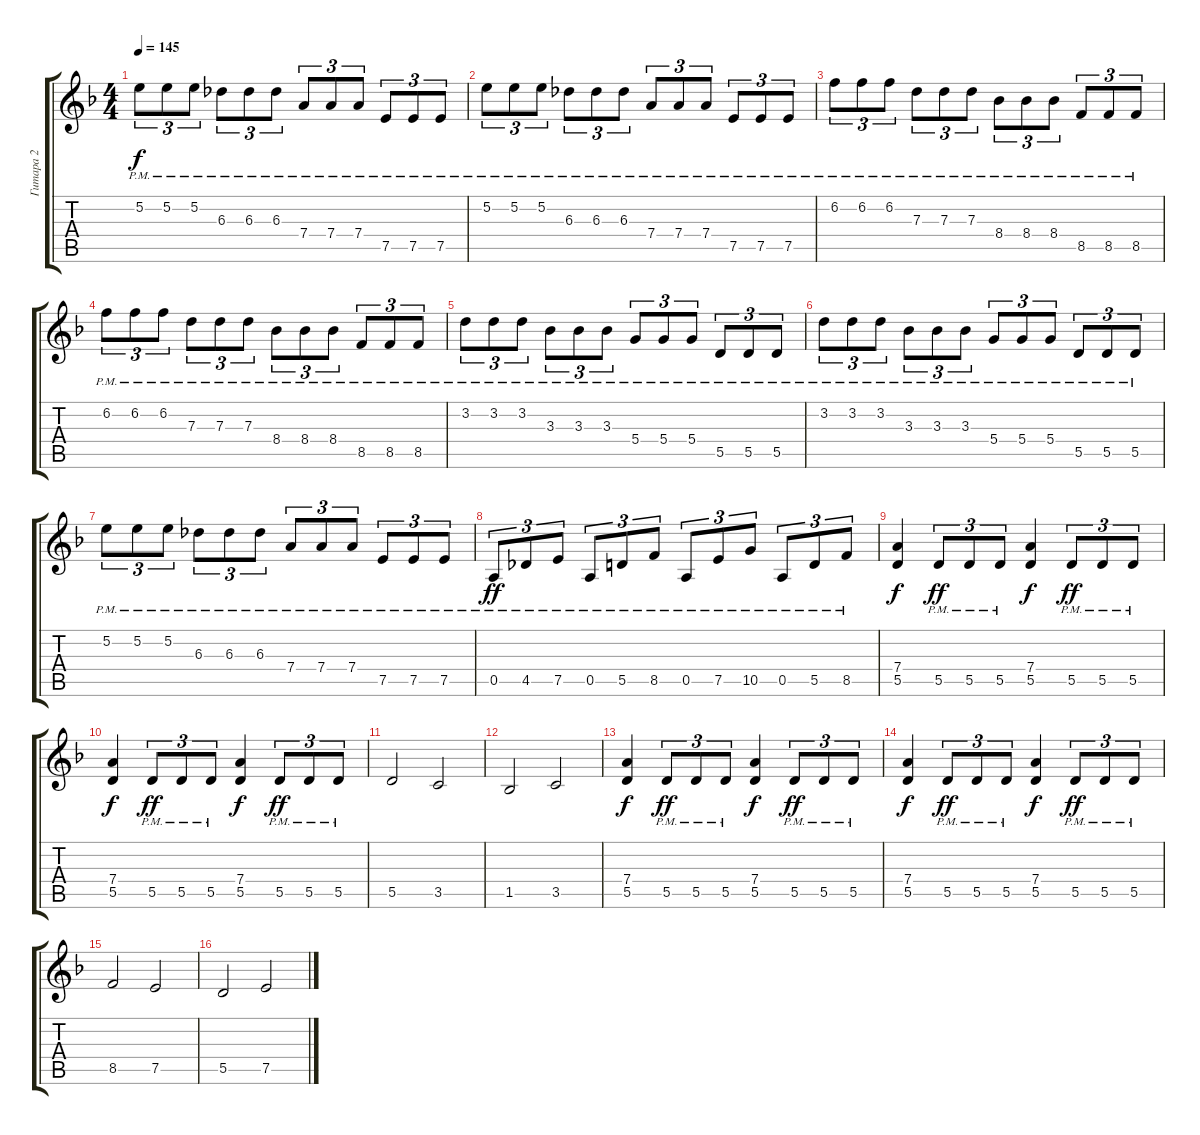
\track ("Гитара 2" "Гитара 2") {instrument distortionguitar}
\staff {score tabs}
\tuning (E4 B3 G3 D3 A2 E2) {hide}
\ts (4 4)
\tempo 145
\clef g2
\ks dminor
5.2{pm}.8{tu (3 2) dy f} 5.2{pm}.8{tu (3 2)} 5.2{pm}.8{tu (3 2)} 6.3{pm}.8{tu (3 2)} 6.3{pm}.8{tu (3 2)} 6.3{pm}.8{tu (3 2)} 7.4{pm}.8{tu (3 2)} 7.4{pm}.8{tu (3 2)} 7.4{pm}.8{tu (3 2)} 7.5{pm}.8{tu (3 2)} 7.5{pm}.8{tu (3 2)} 7.5{pm}.8{tu (3 2)} |
5.2{pm}.8{tu (3 2)} 5.2{pm}.8{tu (3 2)} 5.2{pm}.8{tu (3 2)} 6.3{pm}.8{tu (3 2)} 6.3{pm}.8{tu (3 2)} 6.3{pm}.8{tu (3 2)} 7.4{pm}.8{tu (3 2)} 7.4{pm}.8{tu (3 2)} 7.4{pm}.8{tu (3 2)} 7.5{pm}.8{tu (3 2)} 7.5{pm}.8{tu (3 2)} 7.5{pm}.8{tu (3 2)} |
6.2{pm}.8{tu (3 2)} 6.2{pm}.8{tu (3 2)} 6.2{pm}.8{tu (3 2)} 7.3{pm}.8{tu (3 2)} 7.3{pm}.8{tu (3 2)} 7.3{pm}.8{tu (3 2)} 8.4{pm}.8{tu (3 2)} 8.4{pm}.8{tu (3 2)} 8.4{pm}.8{tu (3 2)} 8.5{pm}.8{tu (3 2)} 8.5{pm}.8{tu (3 2)} 8.5{pm}.8{tu (3 2)} |
6.2{pm}.8{tu (3 2)} 6.2{pm}.8{tu (3 2)} 6.2{pm}.8{tu (3 2)} 7.3{pm}.8{tu (3 2)} 7.3{pm}.8{tu (3 2)} 7.3{pm}.8{tu (3 2)} 8.4{pm}.8{tu (3 2)} 8.4{pm}.8{tu (3 2)} 8.4{pm}.8{tu (3 2)} 8.5{pm}.8{tu (3 2)} 8.5{pm}.8{tu (3 2)} 8.5{pm}.8{tu (3 2)} |
3.2{pm}.8{tu (3 2)} 3.2{pm}.8{tu (3 2)} 3.2{pm}.8{tu (3 2)} 3.3{pm}.8{tu (3 2)} 3.3{pm}.8{tu (3 2)} 3.3{pm}.8{tu (3 2)} 5.4{pm}.8{tu (3 2)} 5.4{pm}.8{tu (3 2)} 5.4{pm}.8{tu (3 2)} 5.5{pm}.8{tu (3 2)} 5.5{pm}.8{tu (3 2)} 5.5{pm}.8{tu (3 2)} |
3.2{pm}.8{tu (3 2)} 3.2{pm}.8{tu (3 2)} 3.2{pm}.8{tu (3 2)} 3.3{pm}.8{tu (3 2)} 3.3{pm}.8{tu (3 2)} 3.3{pm}.8{tu (3 2)} 5.4{pm}.8{tu (3 2)} 5.4{pm}.8{tu (3 2)} 5.4{pm}.8{tu (3 2)} 5.5{pm}.8{tu (3 2)} 5.5{pm}.8{tu (3 2)} 5.5{pm}.8{tu (3 2)} |
5.2{pm}.8{tu (3 2)} 5.2{pm}.8{tu (3 2)} 5.2{pm}.8{tu (3 2)} 6.3{pm}.8{tu (3 2)} 6.3{pm}.8{tu (3 2)} 6.3{pm}.8{tu (3 2)} 7.4{pm}.8{tu (3 2)} 7.4{pm}.8{tu (3 2)} 7.4{pm}.8{tu (3 2)} 7.5{pm}.8{tu (3 2)} 7.5{pm}.8{tu (3 2)} 7.5{pm}.8{tu (3 2)} |
0.5{pm}.8{tu (3 2) dy ff} 4.5{pm}.8{tu (3 2)} 7.5{pm}.8{tu (3 2)} 0.5{pm}.8{tu (3 2)} 5.5{pm}.8{tu (3 2)} 8.5{pm}.8{tu (3 2)} 0.5{pm}.8{tu (3 2)} 7.5{pm}.8{tu (3 2)} 10.5{pm}.8{tu (3 2)} 0.5{pm}.8{tu (3 2)} 5.5{pm}.8{tu (3 2)} 8.5{pm}.8{tu (3 2)} |
(7.4 5.5).4{dy f} 5.5{pm}.8{tu (3 2) dy ff} 5.5{pm}.8{tu (3 2)} 5.5{pm}.8{tu (3 2)} (7.4 5.5).4{dy f} 5.5{pm}.8{tu (3 2) dy ff} 5.5{pm}.8{tu (3 2)} 5.5{pm}.8{tu (3 2)} |
(7.4 5.5).4{dy f} 5.5{pm}.8{tu (3 2) dy ff} 5.5{pm}.8{tu (3 2)} 5.5{pm}.8{tu (3 2)} (7.4 5.5).4{dy f} 5.5{pm}.8{tu (3 2) dy ff} 5.5{pm}.8{tu (3 2)} 5.5{pm}.8{tu (3 2)} |
5.5.2 3.5.2 |
1.5.2 3.5.2 |
(7.4 5.5).4{dy f} 5.5{pm}.8{tu (3 2) dy ff} 5.5{pm}.8{tu (3 2)} 5.5{pm}.8{tu (3 2)} (7.4 5.5).4{dy f} 5.5{pm}.8{tu (3 2) dy ff} 5.5{pm}.8{tu (3 2)} 5.5{pm}.8{tu (3 2)} |
(7.4 5.5).4{dy f} 5.5{pm}.8{tu (3 2) dy ff} 5.5{pm}.8{tu (3 2)} 5.5{pm}.8{tu (3 2)} (7.4 5.5).4{dy f} 5.5{pm}.8{tu (3 2) dy ff} 5.5{pm}.8{tu (3 2)} 5.5{pm}.8{tu (3 2)} |
8.5.2 7.5.2 |
5.5.2 7.5.2
